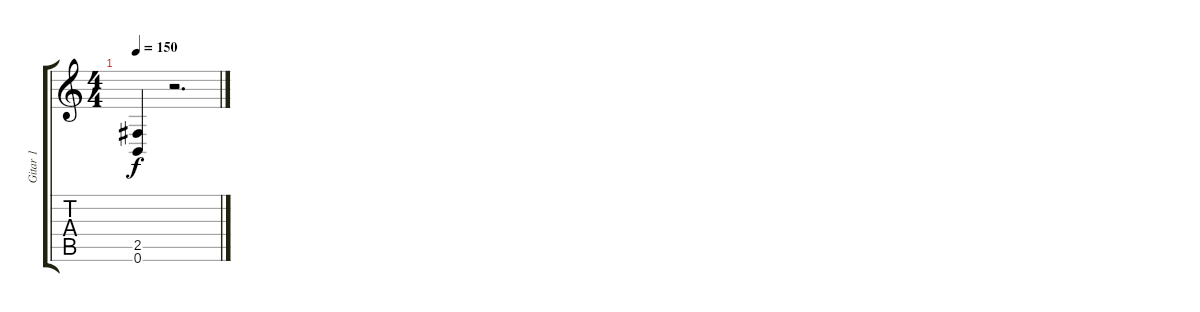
\track ("Gitar 1" "Gitar 1") {instrument distortionguitar}
\staff {score tabs}
\tuning (B3 Gb3 D3 A2 E2 B1) {hide}
\ts (4 4)
\tempo 150
\clef g2
\ks c
(2.5{t} 0.6{t}).4{dy f} r.2{d}
